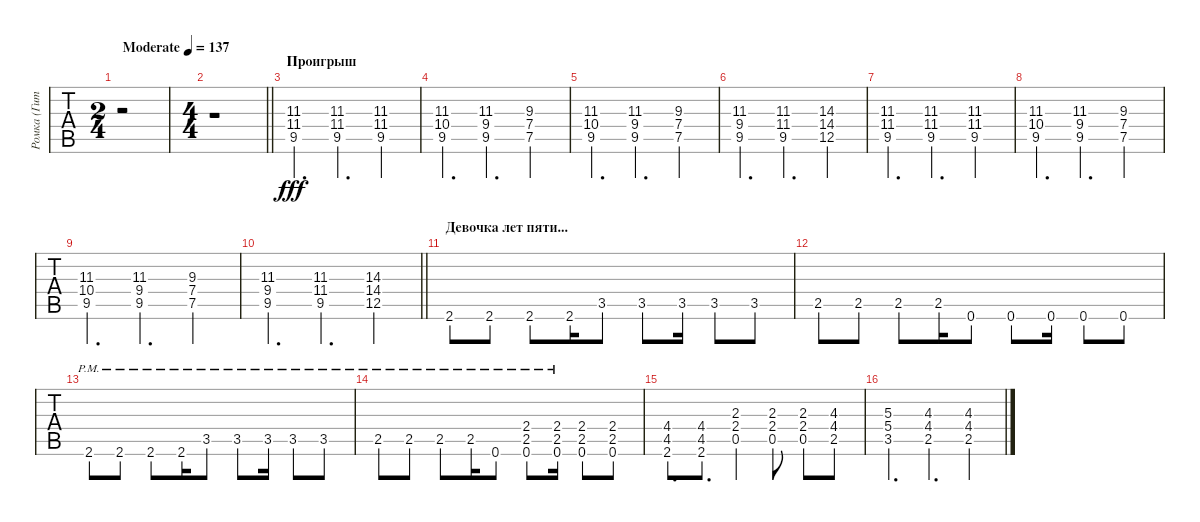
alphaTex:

\track ("Ромка (Гитара)" "Ромка (Гит") {instrument distortionguitar}
\staff {tabs}
\tuning (E4 B3 G3 D3 A2 E2) {hide}
\ts (2 4)
\tempo (137 "Moderate")
\clef g2
\ks c
r.2{dy fff instrument distortionguitar} |
\ts (4 4)
\barLineRight lightlight
r.1 |
\section ("" "Проигрыш")
(11.3 11.4 9.5).4{d} (11.3 11.4 9.5).4{d} (11.3 11.4 9.5).4 |
(11.3 10.4 9.5).4{d} (11.3 9.4 9.5).4{d} (9.3 7.4 7.5).4 |
(11.3 10.4 9.5).4{d} (11.3 9.4 9.5).4{d} (9.3 7.4 7.5).4 |
(11.3 9.4 9.5).4{d} (11.3 11.4 9.5).4{d} (14.3 14.4 12.5).4 |
(11.3 11.4 9.5).4{d} (11.3 11.4 9.5).4{d} (11.3 11.4 9.5).4 |
(11.3 10.4 9.5).4{d} (11.3 9.4 9.5).4{d} (9.3 7.4 7.5).4 |
(11.3 10.4 9.5).4{d} (11.3 9.4 9.5).4{d} (9.3 7.4 7.5).4 |
\barLineRight lightlight
(11.3 9.4 9.5).4{d} (11.3 11.4 9.5).4{d} (14.3 14.4 12.5).4 |
\section ("" "Девочка лет пяти...")
2.6.8 2.6.8 2.6.8 2.6.16 3.5.8 3.5.8 3.5.16 3.5.8 3.5.8 |
2.5.8 2.5.8 2.5.8 2.5.16 0.6.8 0.6.8 0.6.16 0.6.8 0.6.8 |
2.6{pm}.8 2.6{pm}.8 2.6{pm}.8 2.6{pm}.16 3.5{pm}.8 3.5{pm}.8 3.5{pm}.16 3.5{pm}.8 3.5{pm}.8 |
2.5{pm}.8 2.5{pm}.8 2.5{pm}.8 2.5{pm}.16 0.6{pm}.8 (2.4{pm} 2.5{pm} 0.6{pm}).8 (2.4{pm} 2.5{pm} 0.6{pm}).16 (2.4 2.5 0.6).8 (2.4 2.5 0.6).8 |
(4.4 4.5 2.6).8{d} (4.4 4.5 2.6).8{d} (2.3 2.4 0.5).4 (2.3 2.4 0.5).8 (2.3 2.4 0.5).8 (4.3 4.4 2.5).8 |
(5.3 5.4 3.5).4{d} (4.3 4.4 2.5).4{d} (4.3 4.4 2.5).4
